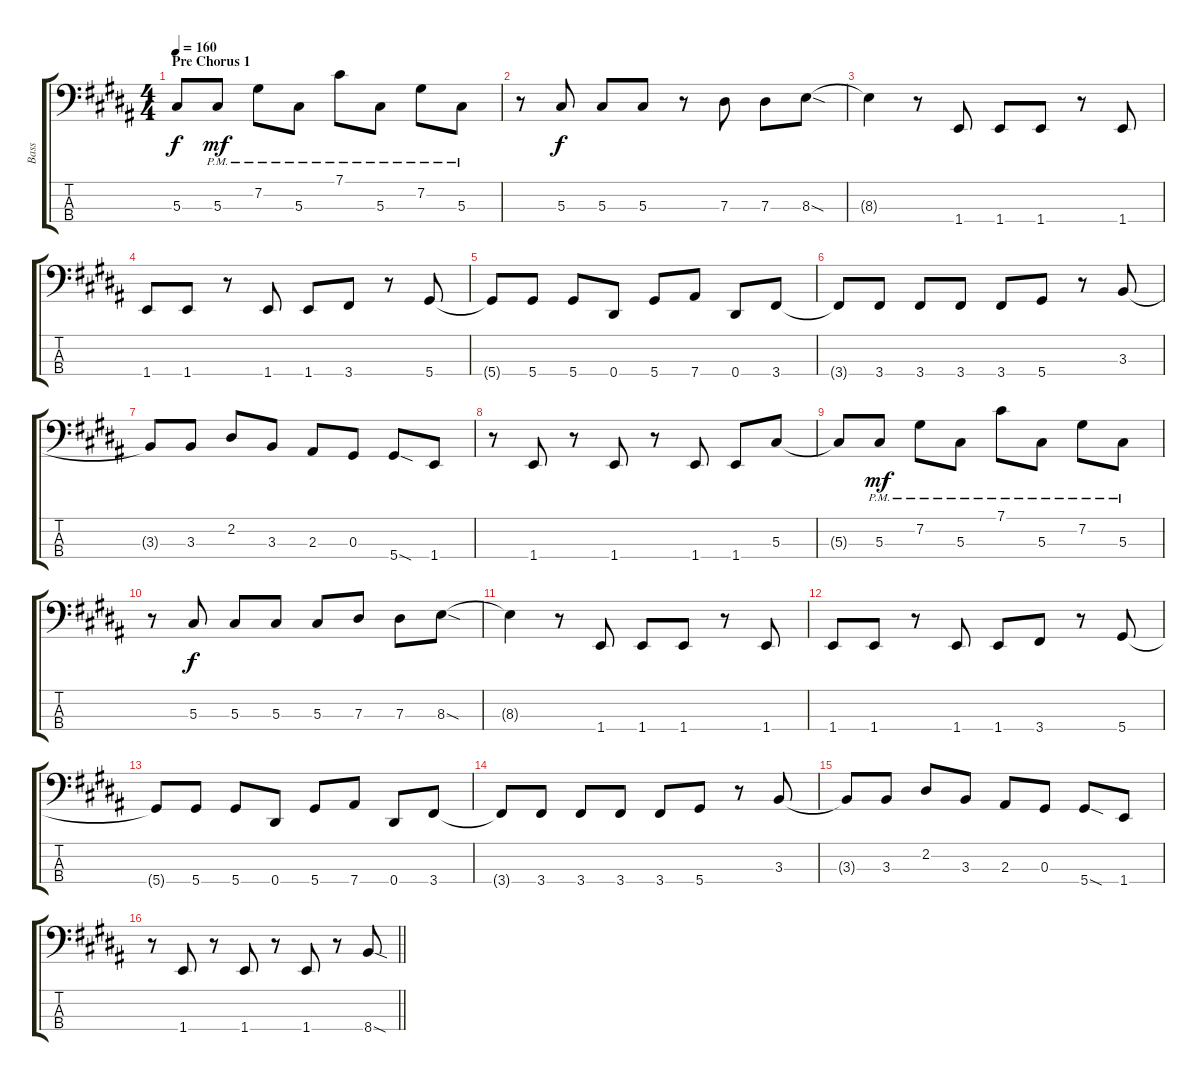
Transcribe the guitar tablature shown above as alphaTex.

\track ("Bass" "Bass") {instrument electricbassfinger}
\staff {score tabs}
\tuning (Gb2 Db2 Ab1 Eb1) {hide}
\ts (4 4)
\section ("" "Pre Chorus 1")
\tempo 160
\clef f4
\ks b
5.3{t}.8{dy f} 5.3{pm}.8{dy mf} 7.2{pm}.8 5.3{pm}.8 7.1{pm}.8 5.3{pm}.8 7.2{pm}.8 5.3{pm}.8 |
r.8 5.3.8{dy f} 5.3.8 5.3.8 r.8 7.3.8 7.3.8 8.3{sod}.8 |
8.3{t}.4 r.8 1.4.8 1.4.8 1.4.8 r.8 1.4.8 |
1.4.8 1.4.8 r.8 1.4.8 1.4.8 3.4.8 r.8 5.4.8 |
5.4{t}.8 5.4.8 5.4.8 0.4.8 5.4.8 7.4.8 0.4.8 3.4.8 |
3.4{t}.8 3.4.8 3.4.8 3.4.8 3.4.8 5.4.8 r.8 3.3.8 |
3.3{t}.8 3.3.8 2.2.8 3.3.8 2.3.8 0.3.8 5.4{sod}.8 1.4.8 |
r.8 1.4.8 r.8 1.4.8 r.8 1.4.8 1.4.8 5.3.8 |
5.3{t}.8 5.3{pm}.8{dy mf} 7.2{pm}.8 5.3{pm}.8 7.1{pm}.8 5.3{pm}.8 7.2{pm}.8 5.3{pm}.8 |
r.8 5.3.8{dy f} 5.3.8 5.3.8 5.3.8 7.3.8 7.3.8 8.3{sod}.8 |
8.3{t}.4 r.8 1.4.8 1.4.8 1.4.8 r.8 1.4.8 |
1.4.8 1.4.8 r.8 1.4.8 1.4.8 3.4.8 r.8 5.4.8 |
5.4{t}.8 5.4.8 5.4.8 0.4.8 5.4.8 7.4.8 0.4.8 3.4.8 |
3.4{t}.8 3.4.8 3.4.8 3.4.8 3.4.8 5.4.8 r.8 3.3.8 |
3.3{t}.8 3.3.8 2.2.8 3.3.8 2.3.8 0.3.8 5.4{sod}.8 1.4.8 |
\barLineRight lightlight
r.8 1.4.8 r.8 1.4.8 r.8 1.4.8 r.8 8.4{sod}.8
